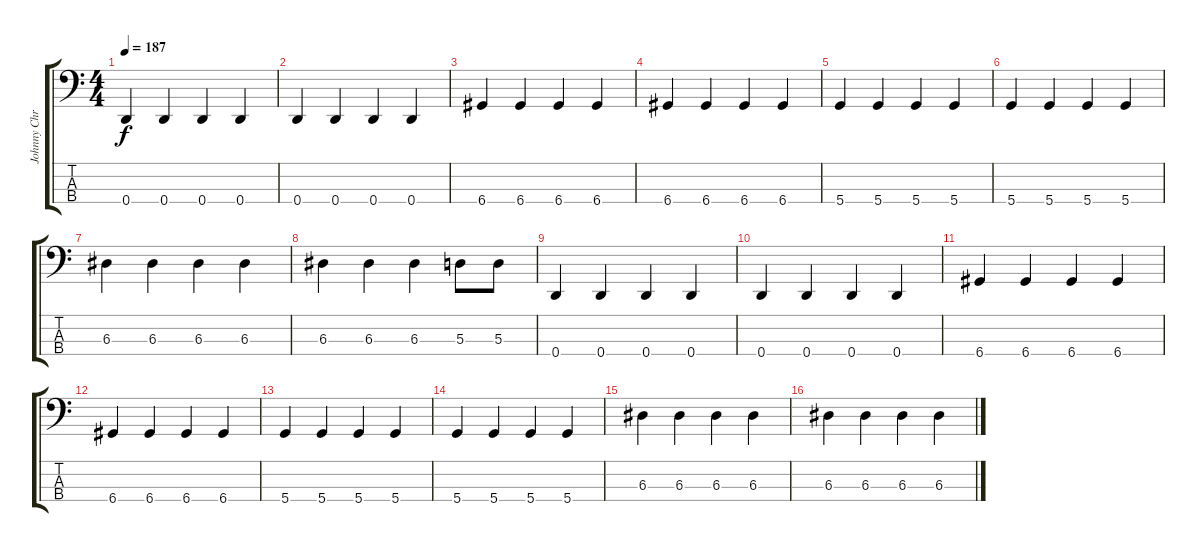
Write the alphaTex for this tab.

\track ("Johnny Christ (Bass)" "Johnny Chr") {instrument electricbasspick}
\staff {score tabs}
\tuning (G2 D2 A1 D1) {hide}
\ts (4 4)
\tempo 187
\clef f4
\ks c
0.4.4{dy f} 0.4.4 0.4.4 0.4.4 |
0.4.4 0.4.4 0.4.4 0.4.4 |
6.4.4 6.4.4 6.4.4 6.4.4 |
6.4.4 6.4.4 6.4.4 6.4.4 |
5.4.4 5.4.4 5.4.4 5.4.4 |
5.4.4 5.4.4 5.4.4 5.4.4 |
6.3.4 6.3.4 6.3.4 6.3.4 |
6.3.4 6.3.4 6.3.4 5.3.8 5.3.8 |
0.4.4 0.4.4 0.4.4 0.4.4 |
0.4.4 0.4.4 0.4.4 0.4.4 |
6.4.4 6.4.4 6.4.4 6.4.4 |
6.4.4 6.4.4 6.4.4 6.4.4 |
5.4.4 5.4.4 5.4.4 5.4.4 |
5.4.4 5.4.4 5.4.4 5.4.4 |
6.3.4 6.3.4 6.3.4 6.3.4 |
6.3.4 6.3.4 6.3.4 6.3.4
